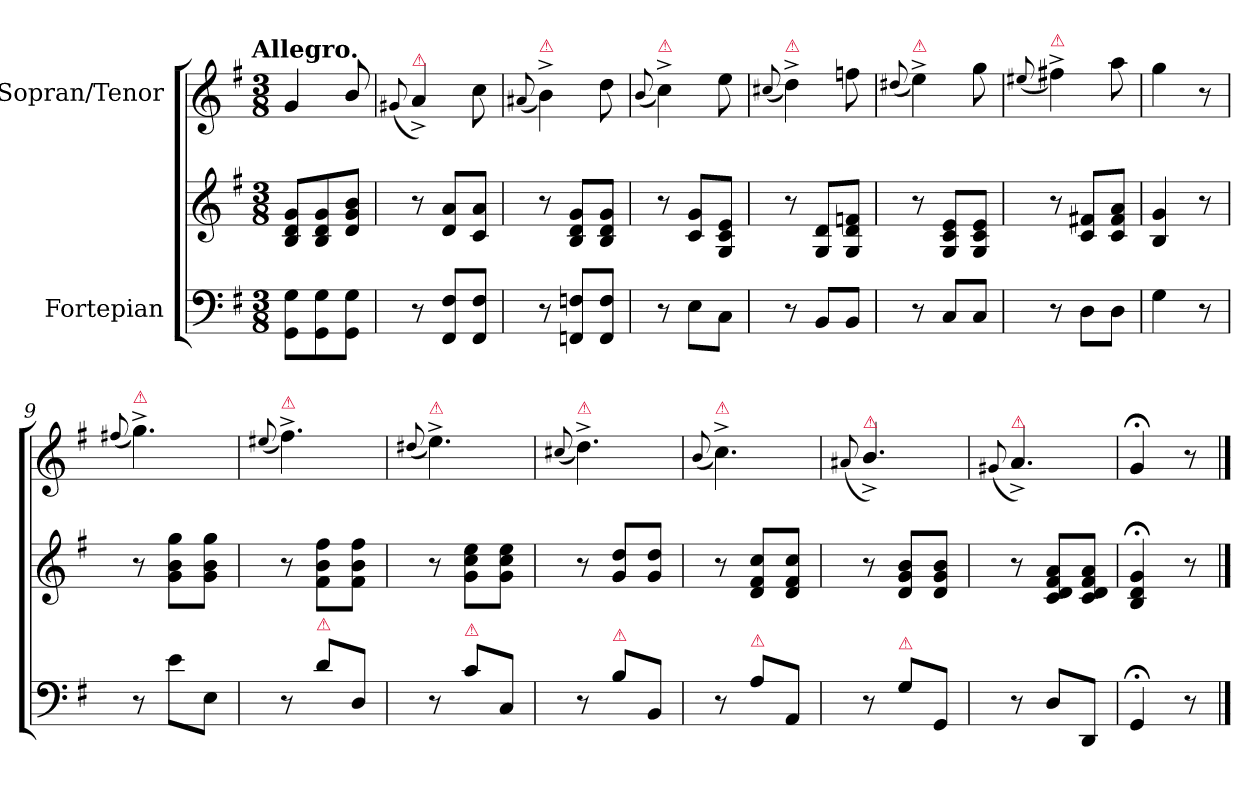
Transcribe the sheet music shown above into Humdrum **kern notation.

**kern	**kern	**kern
*part2	*part2	*part1
*staff3	*staff2	*staff1
*I"Fortepian	*	*I"Sopran/Tenor
*clefF4	*clefG2	*clefG2
*k[f#]	*k[f#]	*k[f#]
!!LO:TX:omd:t=Allegro.
*M3/8	*M3/8	*M3/8
=1	=1	=1
8GG\ 8G\L	8B/ 8d/ 8g/L	4g/
8GG\ 8G\	8B/ 8d/ 8g/	.
8GG\ 8G\J	8d/ 8g/ 8b/J	8b/
=2	=2	=2
.	.	(8qqg#X/
!	!	!LO:TX:a:color=crimson:t=⚠
8r	8r	4a^/)
8FF#/ 8F#/L	8d/ 8a/L	.
8FF#/ 8F#/J	8c/ 8a/J	8cc\
=3	=3	=3
.	.	(8qqa#X/
!	!	!LO:TX:a:color=crimson:t=⚠
8r	8r	4b^<\)
8FFn/ 8Fn/L	8B/ 8d/ 8g/L	.
8FF/ 8F/J	8B/ 8d/ 8g/J	8dd\
=4	=4	=4
.	.	(8qqb/
!	!	!LO:TX:a:color=crimson:t=⚠
8r	8r	4cc^<\)
8E\L	8c/ 8g/L	.
8C\J	8G/ 8c/ 8e/J	8ee\
=5	=5	=5
.	.	(>8qqcc#X/
!	!	!LO:TX:a:color=crimson:t=⚠
8r	8r	4dd^<\)
8BB/L	8G/ 8d/L	.
8BB/J	8G/ 8d/ 8fn/J	8ffn\
=6	=6	=6
.	.	(8qqdd#X/
!	!	!LO:TX:a:color=crimson:t=⚠
8r	8r	4ee^<\)
8C/L	8G/ 8c/ 8e/L	.
8C/J	8G/ 8c/ 8e/J	8gg\
=7	=7	=7
.	.	(8qqee#X/
!	!	!LO:TX:a:color=crimson:t=⚠
8r	8r	4ff#X^<\)
8D\L	8c/ 8f#X/L	.
8D\J	8c/ 8f#/ 8a/J	8aa\
=8	=8	=8
4G\	4B/ 4g/	4gg\
8r	8r	8r
=9	=9	=9
.	.	(8qqff#X/
!	!	!LO:TX:a:color=crimson:t=⚠
8r	8r	4.gg^<\)
8e\L	8g\ 8b\ 8gg\L	.
8E\J	8g\ 8b\ 8gg\J	.
=10	=10	=10
.	.	(8qqee#X/
!	!	!LO:TX:a:color=crimson:t=⚠
8r	8r	4.ff#^<\)
!LO:TX:a:color=crimson:t=⚠	!	!
8d\L	8f#\ 8b\ 8ff#\L	.
8D/J	8f#\ 8b\ 8ff#\J	.
=11	=11	=11
.	.	(8qqdd#X/
!	!	!LO:TX:a:color=crimson:t=⚠
8r	8r	4.ee^<\)
!LO:TX:a:color=crimson:t=⚠	!	!
8c\L	8g\ 8cc\ 8ee\L	.
8C/J	8g\ 8cc\ 8ee\J	.
=12	=12	=12
.	.	(8qqcc#X/
!	!	!LO:TX:a:color=crimson:t=⚠
8r	8r	4.dd^<\)
!LO:TX:a:color=crimson:t=⚠	!	!
8B\L	8g/ 8dd/L	.
8BB/J	8g/ 8dd/J	.
=13	=13	=13
.	.	(>8qqb/
!	!	!LO:TX:a:color=crimson:t=⚠
8r	8r	4.cc^<\)
!LO:TX:a:color=crimson:t=⚠	!	!
8A\L	8d/ 8f#/ 8cc/L	.
8AA/J	8d/ 8f#/ 8cc/J	.
=14	=14	=14
.	.	(>8qqa#X/
!	!	!LO:TX:a:color=crimson:t=⚠
8r	8r	4.b^/)
!LO:TX:a:color=crimson:t=⚠	!	!
8G\L	8d/ 8g/ 8b/L	.
8GG/J	8d/ 8g/ 8b/J	.
=15	=15	=15
.	.	(8qqg#X/
!	!	!LO:TX:a:color=crimson:t=⚠
8r	8r	4.a^/)
8D/L	8c/ 8d/ 8f#/ 8a/L	.
8DD/J	8c/ 8d/ 8f#/ 8a/J	.
=16	=16	=16
4GG;</	4B;</ 4d;</ 4g;</	4g;</
8r	8r	8r
==	==	==
*-	*-	*-
